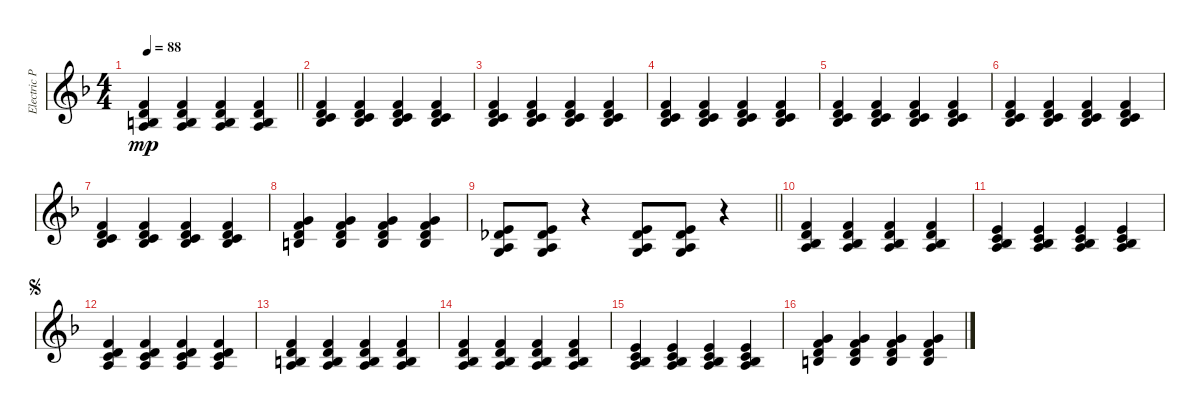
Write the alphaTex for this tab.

\track ("Electric Piano (Staff 1)" "Electric P") {instrument electricgrandpiano}
\staff {score}
\tuning (E4 B3 G3 D3 A2 E2 B1) {hide}
\ts (4 4)
\tempo 88
\clef g2
\barLineRight lightlight
\ks dminor
(1.1 0.2 2.3 12.4).4{dy mp} (1.1 0.2 2.3 12.4).4 (1.1 0.2 2.3 12.4).4 (1.1 0.2 2.3 12.4).4 |
\section ("" "")
(1.1 3.2 5.3 8.4).4 (1.1 3.2 5.3 8.4).4 (1.1 3.2 5.3 8.4).4 (1.1 3.2 5.3 8.4).4 |
(1.1 3.2 5.3 8.4).4 (1.1 3.2 5.3 8.4).4 (1.1 3.2 5.3 8.4).4 (1.1 3.2 5.3 8.4).4 |
(1.1 3.2 5.3 8.4).4 (1.1 3.2 5.3 8.4).4 (1.1 3.2 5.3 8.4).4 (1.1 3.2 5.3 8.4).4 |
(1.1 3.2 5.3 8.4).4 (1.1 3.2 5.3 8.4).4 (1.1 3.2 5.3 8.4).4 (1.1 3.2 5.3 8.4).4 |
(1.1 3.2 5.3 8.4).4 (1.1 3.2 5.3 8.4).4 (1.1 3.2 5.3 8.4).4 (1.1 3.2 5.3 8.4).4 |
(1.1 3.2 5.3 8.4).4 (1.1 3.2 5.3 8.4).4 (1.1 3.2 5.3 8.4).4 (1.1 3.2 5.3 8.4).4 |
(3.1 6.2 7.3 9.4).4 (3.1 6.2 7.3 9.4).4 (3.1 6.2 7.3 9.4).4 (3.1 6.2 7.3 9.4).4 |
\barLineRight lightlight
(0.1 2.2 2.3 5.4).8 (0.1 2.2 0.3 7.4).8 r.4 (0.1 2.2 2.3 5.4).8 (0.1 2.2 2.3 5.4).8 r.4 |
\section ("" "")
(1.1 3.2 3.3 7.4).4 (1.1 3.2 3.3 7.4).4 (1.1 3.2 3.3 7.4).4 (1.1 3.2 3.3 7.4).4 |
(0.1 1.2 3.3 7.4).4 (0.1 1.2 3.3 7.4).4 (0.1 1.2 3.3 7.4).4 (0.1 1.2 3.3 7.4).4 |
\jump segno
(1.1 1.2 2.3 12.4).4 (1.1 1.2 2.3 12.4).4 (1.1 1.2 2.3 12.4).4 (1.1 1.2 2.3 12.4).4 |
(1.1 3.2 4.3 7.4).4 (1.1 3.2 4.3 7.4).4 (1.1 3.2 4.3 7.4).4 (1.1 3.2 4.3 7.4).4 |
(1.1 3.2 3.3 7.4).4 (1.1 3.2 3.3 7.4).4 (1.1 3.2 3.3 7.4).4 (1.1 3.2 3.3 7.4).4 |
(0.1 1.2 3.3 7.4).4 (0.1 1.2 3.3 7.4).4 (0.1 1.2 3.3 7.4).4 (0.1 1.2 3.3 7.4).4 |
(3.1 6.2 7.3 9.4).4 (3.1 6.2 7.3 9.4).4 (3.1 6.2 7.3 9.4).4 (3.1 6.2 7.3 9.4).4
